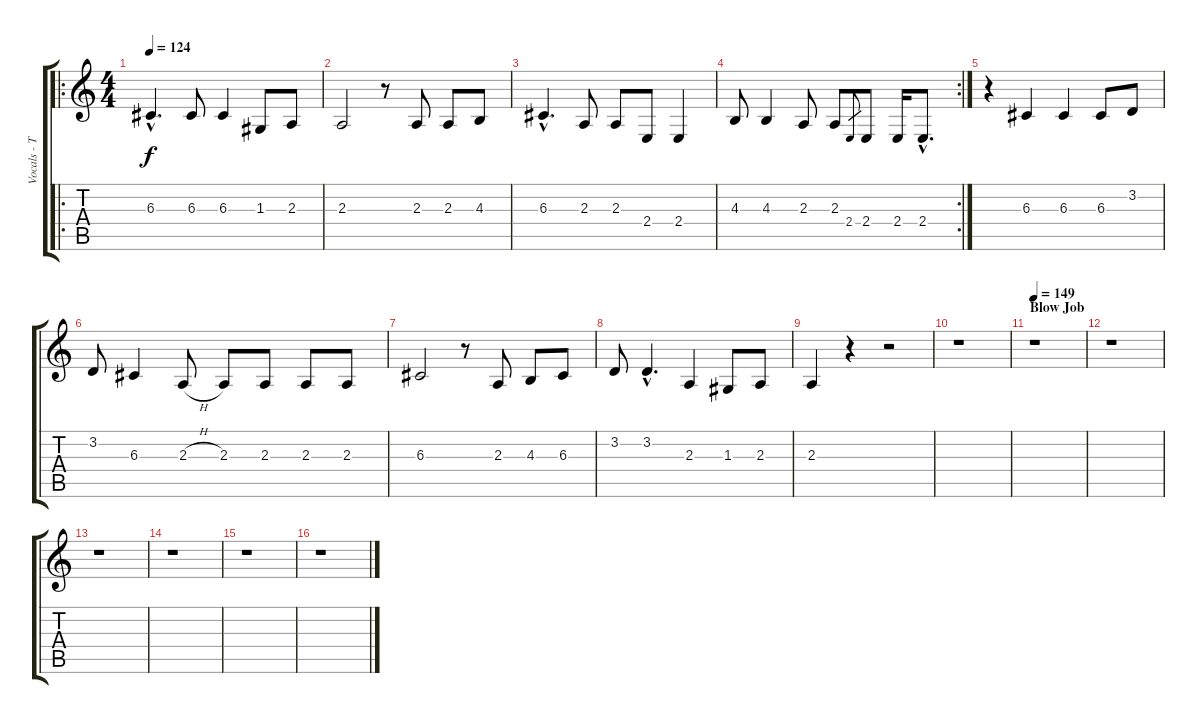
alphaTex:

\track ("Vocals - Tom" "Vocals - T") {instrument sopranosax}
\staff {score tabs}
\tuning (E4 B3 G3 D3 A2 E2) {hide}
\ro
\ts (4 4)
\tempo 124
\clef g2
\ks c
6.3{hac}.4{d dy f} 6.3.8 6.3.4 1.3.8 2.3.8 |
2.3.2 r.8 2.3.8 2.3.8 4.3.8 |
6.3{hac}.4{d} 2.3.8 2.3.8 2.4.8 2.4.4 |
\rc 2
4.3.8 4.3.4 2.3.8 2.3.8 2.4.8{gr} 2.4.8 2.4.16 2.4{hac}.8{d} |
r.4 6.3.4 6.3.4 6.3.8 3.2.8 |
3.2.8 6.3.4 2.3{h}.8 2.3.8 2.3.8 2.3.8 2.3.8 |
6.3.2 r.8 2.3.8 4.3.8 6.3.8 |
3.2.8 3.2{hac}.4{d} 2.3.4 1.3.8 2.3.8 |
2.3.4 r.4 r.2 |
r.1 |
\section ("" "Blow Job")
\tempo 149
r.1 |
r.1 |
r.1 |
r.1 |
r.1 |
r.1
